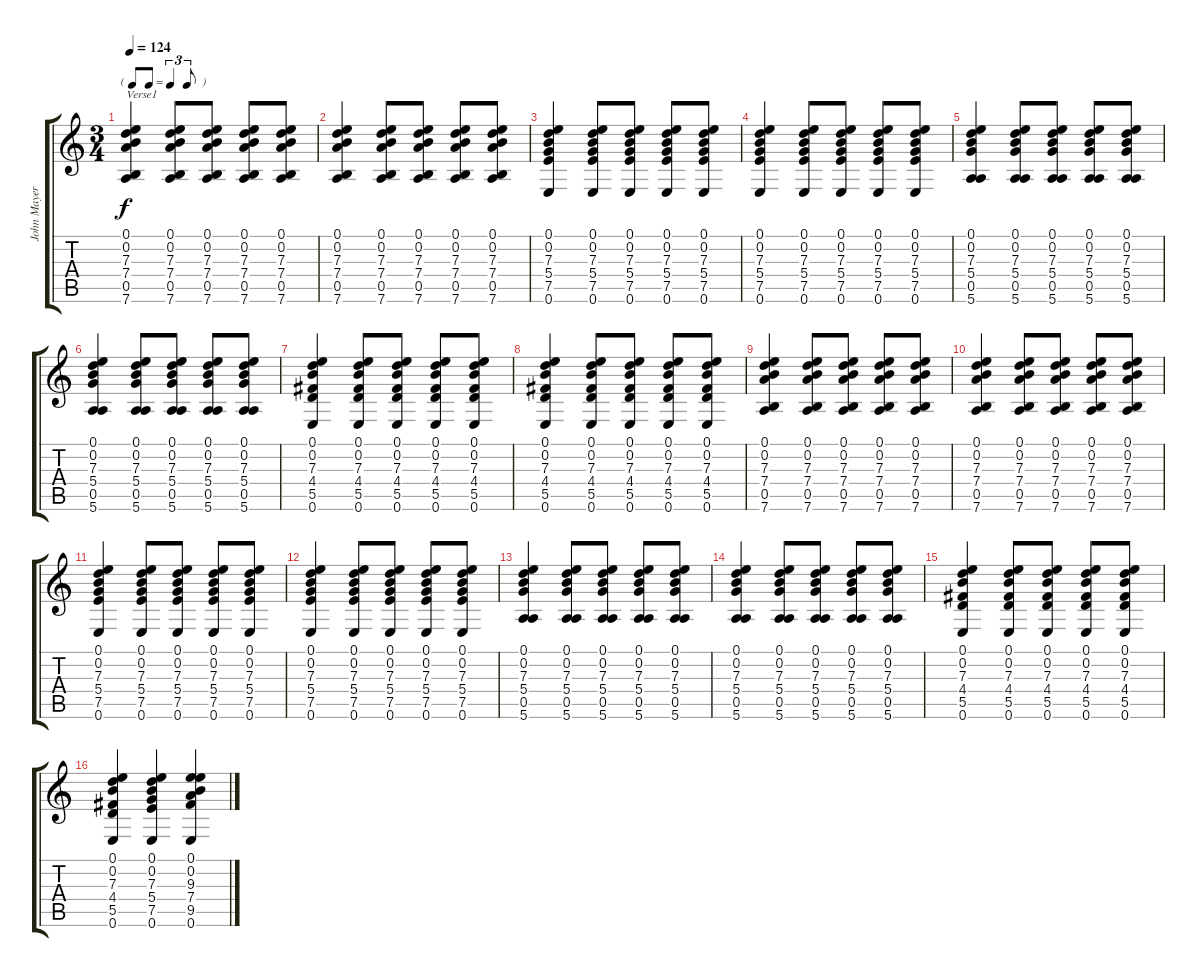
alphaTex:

\track ("John Mayer" "John Mayer") {instrument acousticguitarsteel}
\staff {score tabs}
\tuning (E4 B3 G3 D3 A2 E2) {hide}
\ts (3 4)
\tf triplet8th
\tempo 124
\clef g2
\ks c
(0.1 0.2 7.3 7.4 0.5 7.6).4{txt "Verse1" dy f} (0.1 0.2 7.3 7.4 0.5 7.6).8 (0.1 0.2 7.3 7.4 0.5 7.6).8 (0.1 0.2 7.3 7.4 0.5 7.6).8 (0.1 0.2 7.3 7.4 0.5 7.6).8 |
(0.1 0.2 7.3 7.4 0.5 7.6).4 (0.1 0.2 7.3 7.4 0.5 7.6).8 (0.1 0.2 7.3 7.4 0.5 7.6).8 (0.1 0.2 7.3 7.4 0.5 7.6).8 (0.1 0.2 7.3 7.4 0.5 7.6).8 |
(0.1 0.2 7.3 5.4 7.5 0.6).4 (0.1 0.2 7.3 5.4 7.5 0.6).8 (0.1 0.2 7.3 5.4 7.5 0.6).8 (0.1 0.2 7.3 5.4 7.5 0.6).8 (0.1 0.2 7.3 5.4 7.5 0.6).8 |
(0.1 0.2 7.3 5.4 7.5 0.6).4 (0.1 0.2 7.3 5.4 7.5 0.6).8 (0.1 0.2 7.3 5.4 7.5 0.6).8 (0.1 0.2 7.3 5.4 7.5 0.6).8 (0.1 0.2 7.3 5.4 7.5 0.6).8 |
(0.1 0.2 7.3 5.4 0.5 5.6).4 (0.1 0.2 7.3 5.4 0.5 5.6).8 (0.1 0.2 7.3 5.4 0.5 5.6).8 (0.1 0.2 7.3 5.4 0.5 5.6).8 (0.1 0.2 7.3 5.4 0.5 5.6).8 |
(0.1 0.2 7.3 5.4 0.5 5.6).4 (0.1 0.2 7.3 5.4 0.5 5.6).8 (0.1 0.2 7.3 5.4 0.5 5.6).8 (0.1 0.2 7.3 5.4 0.5 5.6).8 (0.1 0.2 7.3 5.4 0.5 5.6).8 |
(0.1 0.2 7.3 4.4 5.5 0.6).4 (0.1 0.2 7.3 4.4 5.5 0.6).8 (0.1 0.2 7.3 4.4 5.5 0.6).8 (0.1 0.2 7.3 4.4 5.5 0.6).8 (0.1 0.2 7.3 4.4 5.5 0.6).8 |
(0.1 0.2 7.3 4.4 5.5 0.6).4 (0.1 0.2 7.3 4.4 5.5 0.6).8 (0.1 0.2 7.3 4.4 5.5 0.6).8 (0.1 0.2 7.3 4.4 5.5 0.6).8 (0.1 0.2 7.3 4.4 5.5 0.6).8 |
(0.1 0.2 7.3 7.4 0.5 7.6).4 (0.1 0.2 7.3 7.4 0.5 7.6).8 (0.1 0.2 7.3 7.4 0.5 7.6).8 (0.1 0.2 7.3 7.4 0.5 7.6).8 (0.1 0.2 7.3 7.4 0.5 7.6).8 |
(0.1 0.2 7.3 7.4 0.5 7.6).4 (0.1 0.2 7.3 7.4 0.5 7.6).8 (0.1 0.2 7.3 7.4 0.5 7.6).8 (0.1 0.2 7.3 7.4 0.5 7.6).8 (0.1 0.2 7.3 7.4 0.5 7.6).8 |
(0.1 0.2 7.3 5.4 7.5 0.6).4 (0.1 0.2 7.3 5.4 7.5 0.6).8 (0.1 0.2 7.3 5.4 7.5 0.6).8 (0.1 0.2 7.3 5.4 7.5 0.6).8 (0.1 0.2 7.3 5.4 7.5 0.6).8 |
(0.1 0.2 7.3 5.4 7.5 0.6).4 (0.1 0.2 7.3 5.4 7.5 0.6).8 (0.1 0.2 7.3 5.4 7.5 0.6).8 (0.1 0.2 7.3 5.4 7.5 0.6).8 (0.1 0.2 7.3 5.4 7.5 0.6).8 |
(0.1 0.2 7.3 5.4 0.5 5.6).4 (0.1 0.2 7.3 5.4 0.5 5.6).8 (0.1 0.2 7.3 5.4 0.5 5.6).8 (0.1 0.2 7.3 5.4 0.5 5.6).8 (0.1 0.2 7.3 5.4 0.5 5.6).8 |
(0.1 0.2 7.3 5.4 0.5 5.6).4 (0.1 0.2 7.3 5.4 0.5 5.6).8 (0.1 0.2 7.3 5.4 0.5 5.6).8 (0.1 0.2 7.3 5.4 0.5 5.6).8 (0.1 0.2 7.3 5.4 0.5 5.6).8 |
(0.1 0.2 7.3 4.4 5.5 0.6).4 (0.1 0.2 7.3 4.4 5.5 0.6).8 (0.1 0.2 7.3 4.4 5.5 0.6).8 (0.1 0.2 7.3 4.4 5.5 0.6).8 (0.1 0.2 7.3 4.4 5.5 0.6).8 |
(0.1 0.2 7.3 4.4 5.5 0.6).4 (0.1 0.2 7.3 5.4 7.5 0.6).4 (0.1 0.2 9.3 7.4 9.5 0.6).4
